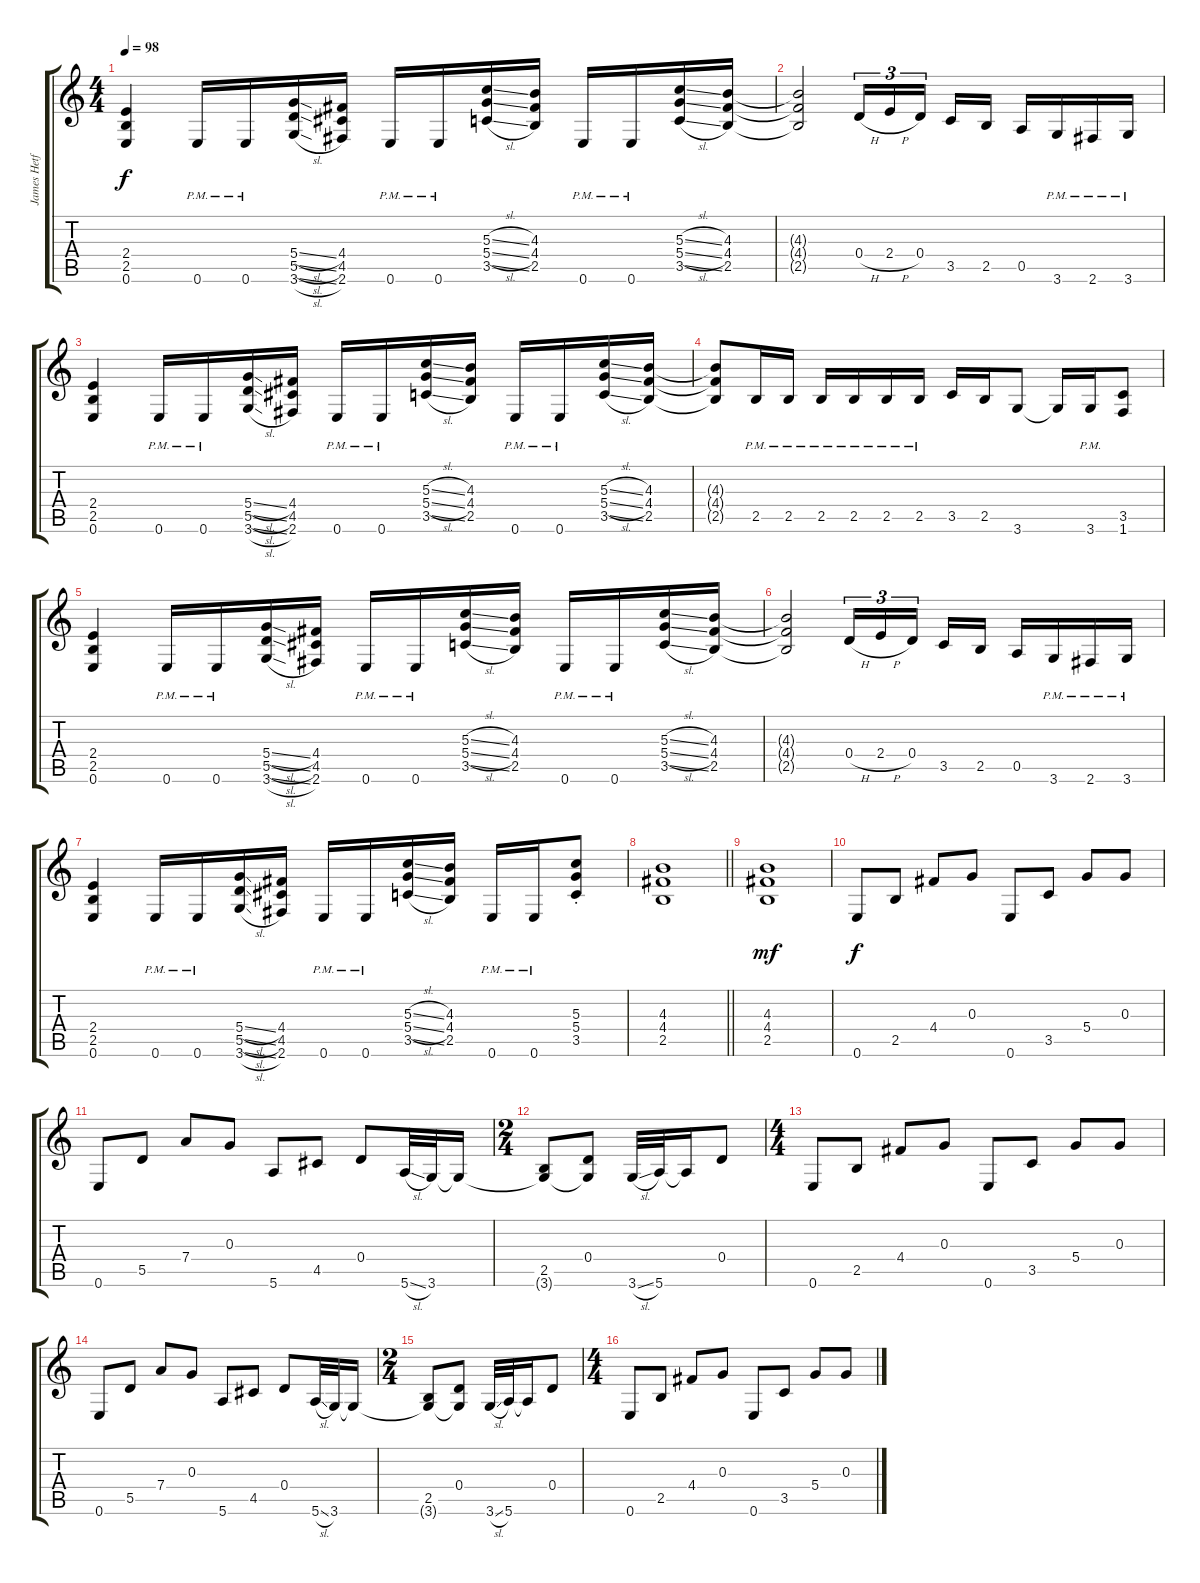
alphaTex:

\track ("James Hetfield" "James Hetf") {instrument electricguitarclean}
\staff {score tabs}
\tuning (E4 B3 G3 D3 A2 E2) {hide}
\ts (4 4)
\tempo 98
\clef g2
\ks c
(2.4 2.5 0.6).4{dy f instrument distortionguitar} 0.6{pm}.16 0.6{pm}.16 (5.4{sl} 5.5{sl} 3.6{sl}).16 (4.4 4.5 2.6).16 0.6{pm}.16 0.6{pm}.16 (5.3{sl} 5.4{sl} 3.5{sl}).16 (4.3 4.4 2.5).16 0.6{pm}.16 0.6{pm}.16 (5.3{sl} 5.4{sl} 3.5{sl}).16 (4.3 4.4 2.5).16 |
(4.3{t} 4.4{t} 2.5{t}).2 0.4{h}.16{tu (3 2)} 2.4{h}.16{tu (3 2)} 0.4.16{tu (3 2) beam splitsecondary} 3.5.16 2.5.16 0.5.16 3.6{pm}.16 2.6{pm}.16 3.6{pm}.16 |
(2.4 2.5 0.6).4 0.6{pm}.16 0.6{pm}.16 (5.4{sl} 5.5{sl} 3.6{sl}).16 (4.4 4.5 2.6).16 0.6{pm}.16 0.6{pm}.16 (5.3{sl} 5.4{sl} 3.5{sl}).16 (4.3 4.4 2.5).16 0.6{pm}.16 0.6{pm}.16 (5.3{sl} 5.4{sl} 3.5{sl}).16 (4.3 4.4 2.5).16 |
(4.3{t} 4.4{t} 2.5{t}).8 2.5{pm}.16 2.5{pm}.16 2.5{pm}.16 2.5{pm}.16 2.5{pm}.16 2.5{pm}.16 3.5.16 2.5.16 3.6.8 3.6{t}.16 3.6{pm}.16 (3.5 1.6).8 |
(2.4 2.5 0.6).4 0.6{pm}.16 0.6{pm}.16 (5.4{sl} 5.5{sl} 3.6{sl}).16 (4.4 4.5 2.6).16 0.6{pm}.16 0.6{pm}.16 (5.3{sl} 5.4{sl} 3.5{sl}).16 (4.3 4.4 2.5).16 0.6{pm}.16 0.6{pm}.16 (5.3{sl} 5.4{sl} 3.5{sl}).16 (4.3 4.4 2.5).16 |
(4.3{t} 4.4{t} 2.5{t}).2 0.4{h}.16{tu (3 2)} 2.4{h}.16{tu (3 2)} 0.4.16{tu (3 2) beam splitsecondary} 3.5.16 2.5.16 0.5.16 3.6{pm}.16 2.6{pm}.16 3.6{pm}.16 |
(2.4 2.5 0.6).4 0.6{pm}.16 0.6{pm}.16 (5.4{sl} 5.5{sl} 3.6{sl}).16 (4.4 4.5 2.6).16 0.6{pm}.16 0.6{pm}.16 (5.3{sl} 5.4{sl} 3.5{sl}).16 (4.3 4.4 2.5).16 0.6{pm}.16 0.6{pm}.16 (5.3{st} 5.4{st} 3.5{st}).8 |
\barLineRight lightlight
(4.3 4.4 2.5).1 |
(4.3 4.4 2.5).1{dy mf} |
0.6.8{dy f instrument electricguitarclean} 2.5.8 4.4.8 0.3.8 0.6.8 3.5.8 5.4.8 0.3.8 |
0.6.8 5.5.8 7.4.8 0.3.8 5.6.8 4.5.8 0.4.8 5.6{sl}.32 3.6.32 3.6{t}.16 |
\ts (2 4)
(2.5 3.6{t}).8 (0.4 3.6{t}).8 3.6{sl}.32 5.6.32 5.6{t}.16 0.4.8 |
\ts (4 4)
0.6.8 2.5.8 4.4.8 0.3.8 0.6.8 3.5.8 5.4.8 0.3.8 |
0.6.8 5.5.8 7.4.8 0.3.8 5.6.8 4.5.8 0.4.8 5.6{sl}.32 3.6.32 3.6{t}.16 |
\ts (2 4)
(2.5 3.6{t}).8 (0.4 3.6{t}).8 3.6{sl}.32 5.6.32 5.6{t}.16 0.4.8 |
\ts (4 4)
0.6.8 2.5.8 4.4.8 0.3.8 0.6.8 3.5.8 5.4.8 0.3.8
